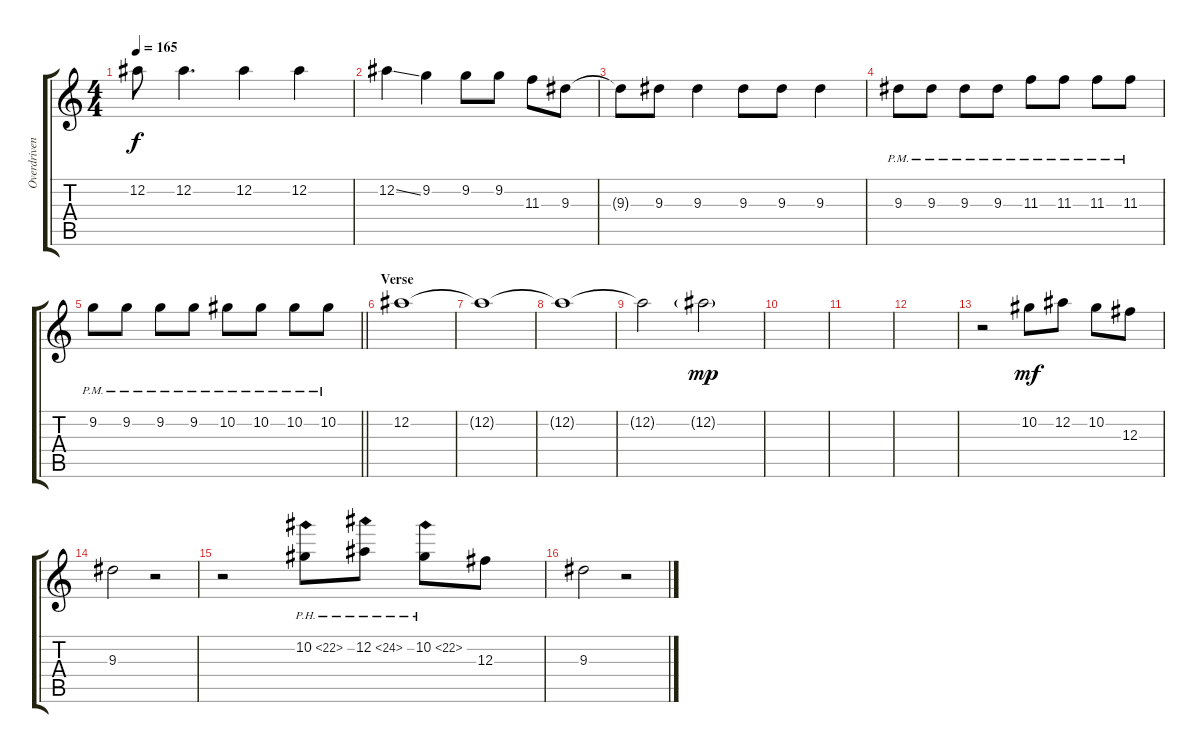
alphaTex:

\track ("Overdriven Lead" "Overdriven") {instrument overdrivenguitar}
\staff {score tabs}
\tuning (Eb4 Bb3 Gb3 Db3 Ab2 Eb2) {hide}
\ts (4 4)
\tempo 165
\clef g2
\ks c
12.2{t}.8{dy f} 12.2.4{d} 12.2.4 12.2.4 |
12.2{ss}.4 9.2.4 9.2.8 9.2.8 11.3.8 9.3.8 |
9.3{t}.8 9.3.8 9.3.4 9.3.8 9.3.8 9.3.4 |
9.3{pm}.8 9.3{pm}.8 9.3{pm}.8 9.3{pm}.8 11.3{pm}.8 11.3{pm}.8 11.3{pm}.8 11.3{pm}.8 |
\barLineRight lightlight
9.2{pm}.8 9.2{pm}.8 9.2{pm}.8 9.2{pm}.8 10.2{pm}.8 10.2{pm}.8 10.2{pm}.8 10.2{pm}.8 |
\section ("" "Verse")
12.2.1 |
12.2{t}.1 |
12.2{t}.1 |
12.2{t}.2 12.2{g}.2{dy mp} |
|
|
|
r.2 10.2.8{dy mf} 12.2.8 10.2.8 12.3.8 |
9.3.2 r.2 |
r.2 10.2{ph 12}.8 12.2{ph 12}.8 10.2{ph 12}.8 12.3.8 |
9.3.2 r.2
